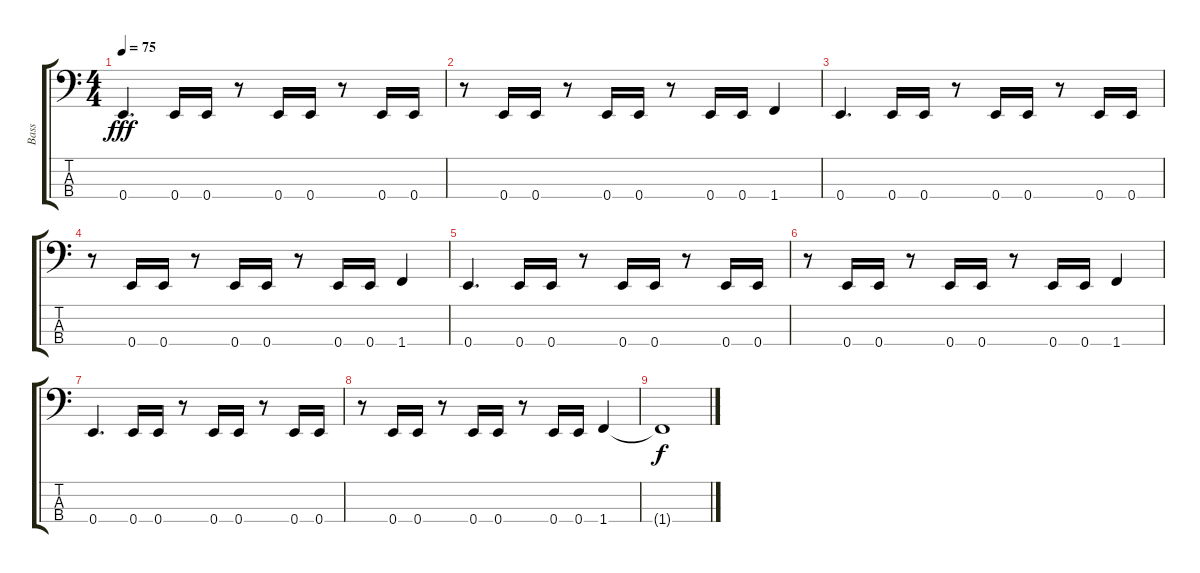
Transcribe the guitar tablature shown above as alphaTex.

\track ("Bass" "Bass") {instrument electricbasspick}
\staff {score tabs}
\tuning (G2 D2 A1 E1) {hide}
\ts (4 4)
\tempo 75
\clef f4
\ks c
0.4.4{d dy fff} 0.4.16 0.4.16 r.8 0.4.16 0.4.16 r.8 0.4.16 0.4.16 |
r.8 0.4.16 0.4.16 r.8 0.4.16 0.4.16 r.8 0.4.16 0.4.16 1.4.4 |
0.4.4{d} 0.4.16 0.4.16 r.8 0.4.16 0.4.16 r.8 0.4.16 0.4.16 |
r.8 0.4.16 0.4.16 r.8 0.4.16 0.4.16 r.8 0.4.16 0.4.16 1.4.4 |
0.4.4{d} 0.4.16 0.4.16 r.8 0.4.16 0.4.16 r.8 0.4.16 0.4.16 |
r.8 0.4.16 0.4.16 r.8 0.4.16 0.4.16 r.8 0.4.16 0.4.16 1.4.4 |
0.4.4{d} 0.4.16 0.4.16 r.8 0.4.16 0.4.16 r.8 0.4.16 0.4.16 |
r.8 0.4.16 0.4.16 r.8 0.4.16 0.4.16 r.8 0.4.16 0.4.16 1.4.4 |
1.4{t}.1{dy f}
